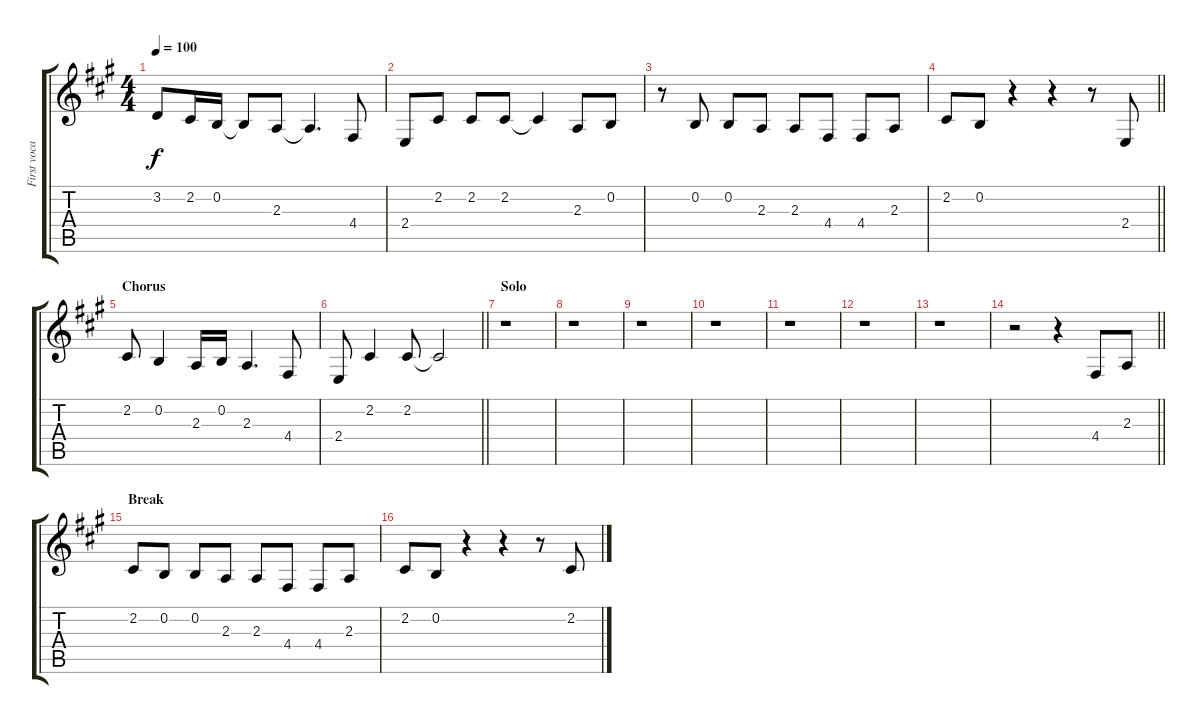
\track ("First vocal track" "First voca") {instrument altosax}
\staff {score tabs}
\tuning (E4 B3 G3 D3 A2 E2) {hide}
\ts (4 4)
\tempo 100
\clef g2
\ks a
3.2.8{dy f} 2.2.16 0.2.16 0.2{t}.8 2.3.8 2.3{t}.4{d} 4.4.8 |
2.4.8 2.2.8 2.2.8 2.2.8 2.2{t}.4 2.3.8 0.2.8 |
r.8 0.2.8 0.2.8 2.3.8 2.3.8 4.4.8 4.4.8 2.3.8 |
\barLineRight lightlight
2.2.8 0.2.8 r.4 r.4 r.8 2.4.8 |
\section ("" "Chorus")
2.2.8 0.2.4 2.3.16 0.2.16 2.3.4{d} 4.4.8 |
\barLineRight lightlight
2.4.8 2.2.4 2.2.8 2.2{t}.2 |
\section ("" "Solo")
r.1 |
r.1 |
r.1 |
r.1 |
r.1 |
r.1 |
r.1 |
\barLineRight lightlight
r.2 r.4 4.4.8 2.3.8 |
\section ("" "Break")
2.2.8 0.2.8 0.2.8 2.3.8 2.3.8 4.4.8 4.4.8 2.3.8 |
2.2.8 0.2.8 r.4 r.4 r.8 2.2.8
